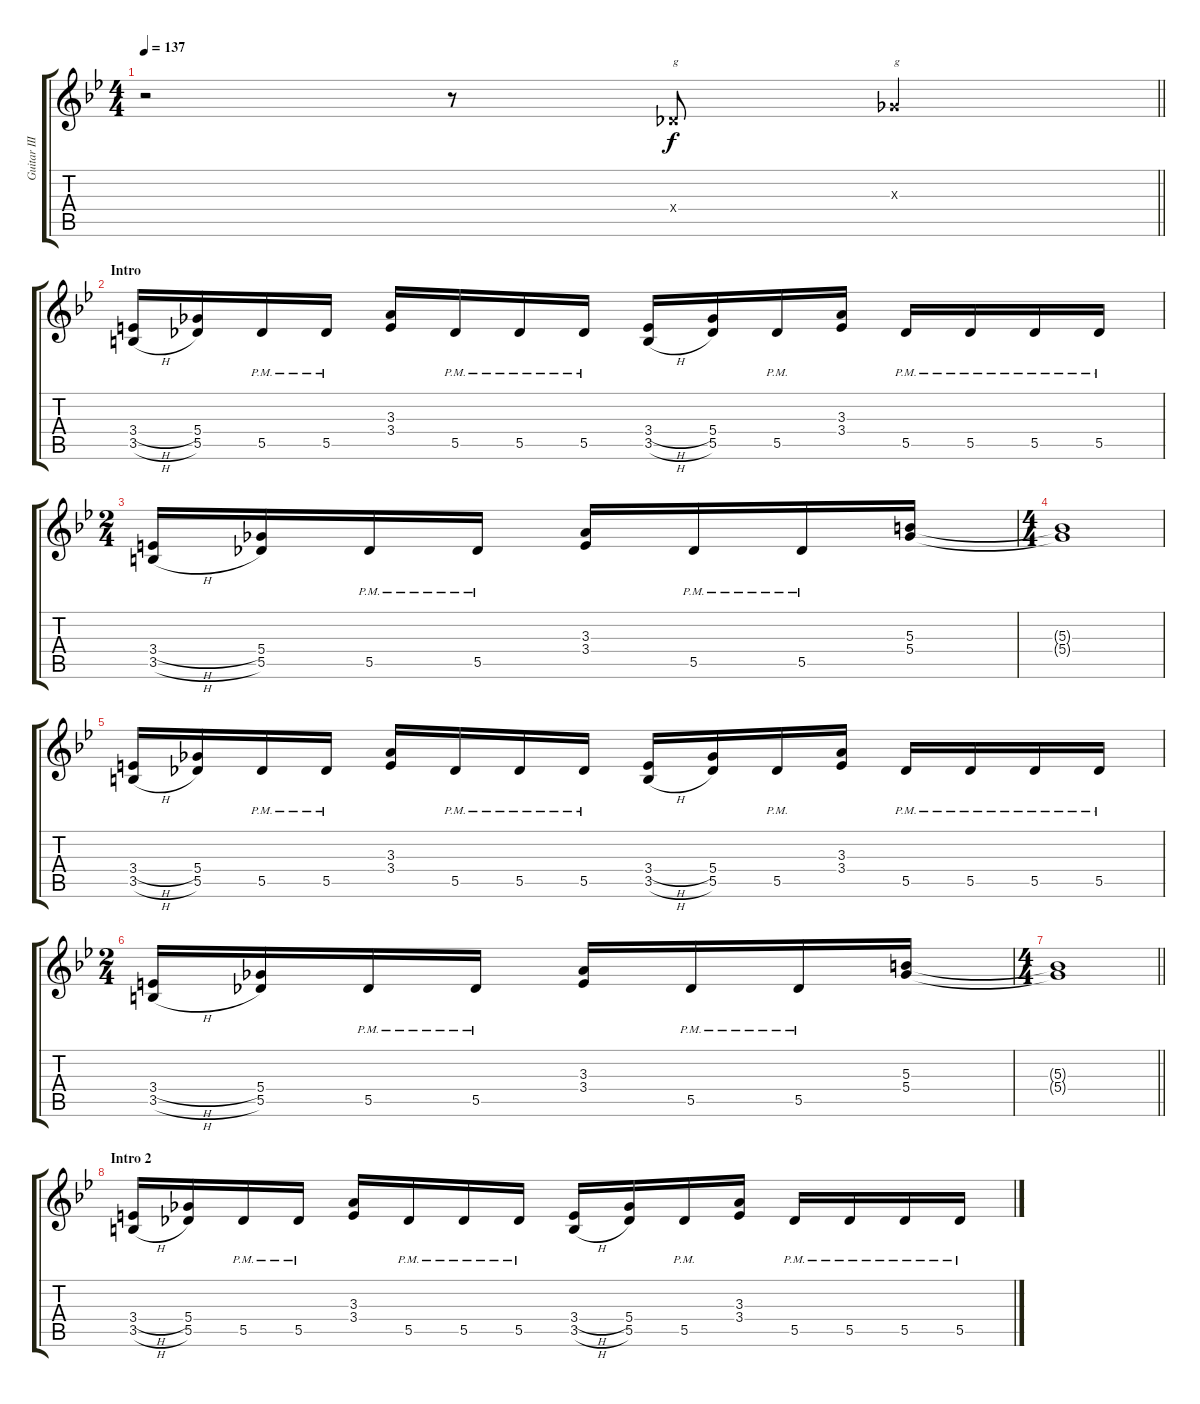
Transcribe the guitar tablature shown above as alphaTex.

\track ("Guitar III (Daita)" "Guitar III") {instrument distortionguitar}
\staff {score tabs}
\tuning (Eb4 Bb3 Gb3 Db3 Ab2 Eb2) {hide}
\ts (4 4)
\tempo 137
\tempo 140
\tempo 137
\clef g2
\barLineRight lightlight
\ks bb
r.2{dy f instrument distortionguitar} r.8 0.4{x}.8{txt "g"} 0.3{x}.4{txt "g"} |
\section ("" "Intro")
(3.4{h} 3.5{h}).16 (5.4 5.5).16 5.5{pm}.16 5.5{pm}.16 (3.3 3.4).16 5.5{pm}.16 5.5{pm}.16 5.5{pm}.16 (3.4{h} 3.5{h}).16 (5.4 5.5).16 5.5{pm}.16 (3.3 3.4).16 5.5{pm}.16 5.5{pm}.16 5.5{pm}.16 5.5{pm}.16 |
\ts (2 4)
(3.4{h} 3.5{h}).16 (5.4 5.5).16 5.5{pm}.16 5.5{pm}.16 (3.3 3.4).16 5.5{pm}.16 5.5{pm}.16 (5.3 5.4).16 |
\ts (4 4)
(5.3{t} 5.4{t}).1 |
(3.4{h} 3.5{h}).16 (5.4 5.5).16 5.5{pm}.16 5.5{pm}.16 (3.3 3.4).16 5.5{pm}.16 5.5{pm}.16 5.5{pm}.16 (3.4{h} 3.5{h}).16 (5.4 5.5).16 5.5{pm}.16 (3.3 3.4).16 5.5{pm}.16 5.5{pm}.16 5.5{pm}.16 5.5{pm}.16 |
\ts (2 4)
(3.4{h} 3.5{h}).16 (5.4 5.5).16 5.5{pm}.16 5.5{pm}.16 (3.3 3.4).16 5.5{pm}.16 5.5{pm}.16 (5.3 5.4).16 |
\ts (4 4)
\barLineRight lightlight
(5.3{t} 5.4{t}).1 |
\section ("" "Intro 2")
(3.4{h} 3.5{h}).16 (5.4 5.5).16 5.5{pm}.16 5.5{pm}.16 (3.3 3.4).16 5.5{pm}.16 5.5{pm}.16 5.5{pm}.16 (3.4{h} 3.5{h}).16 (5.4 5.5).16 5.5{pm}.16 (3.3 3.4).16 5.5{pm}.16 5.5{pm}.16 5.5{pm}.16 5.5{pm}.16
